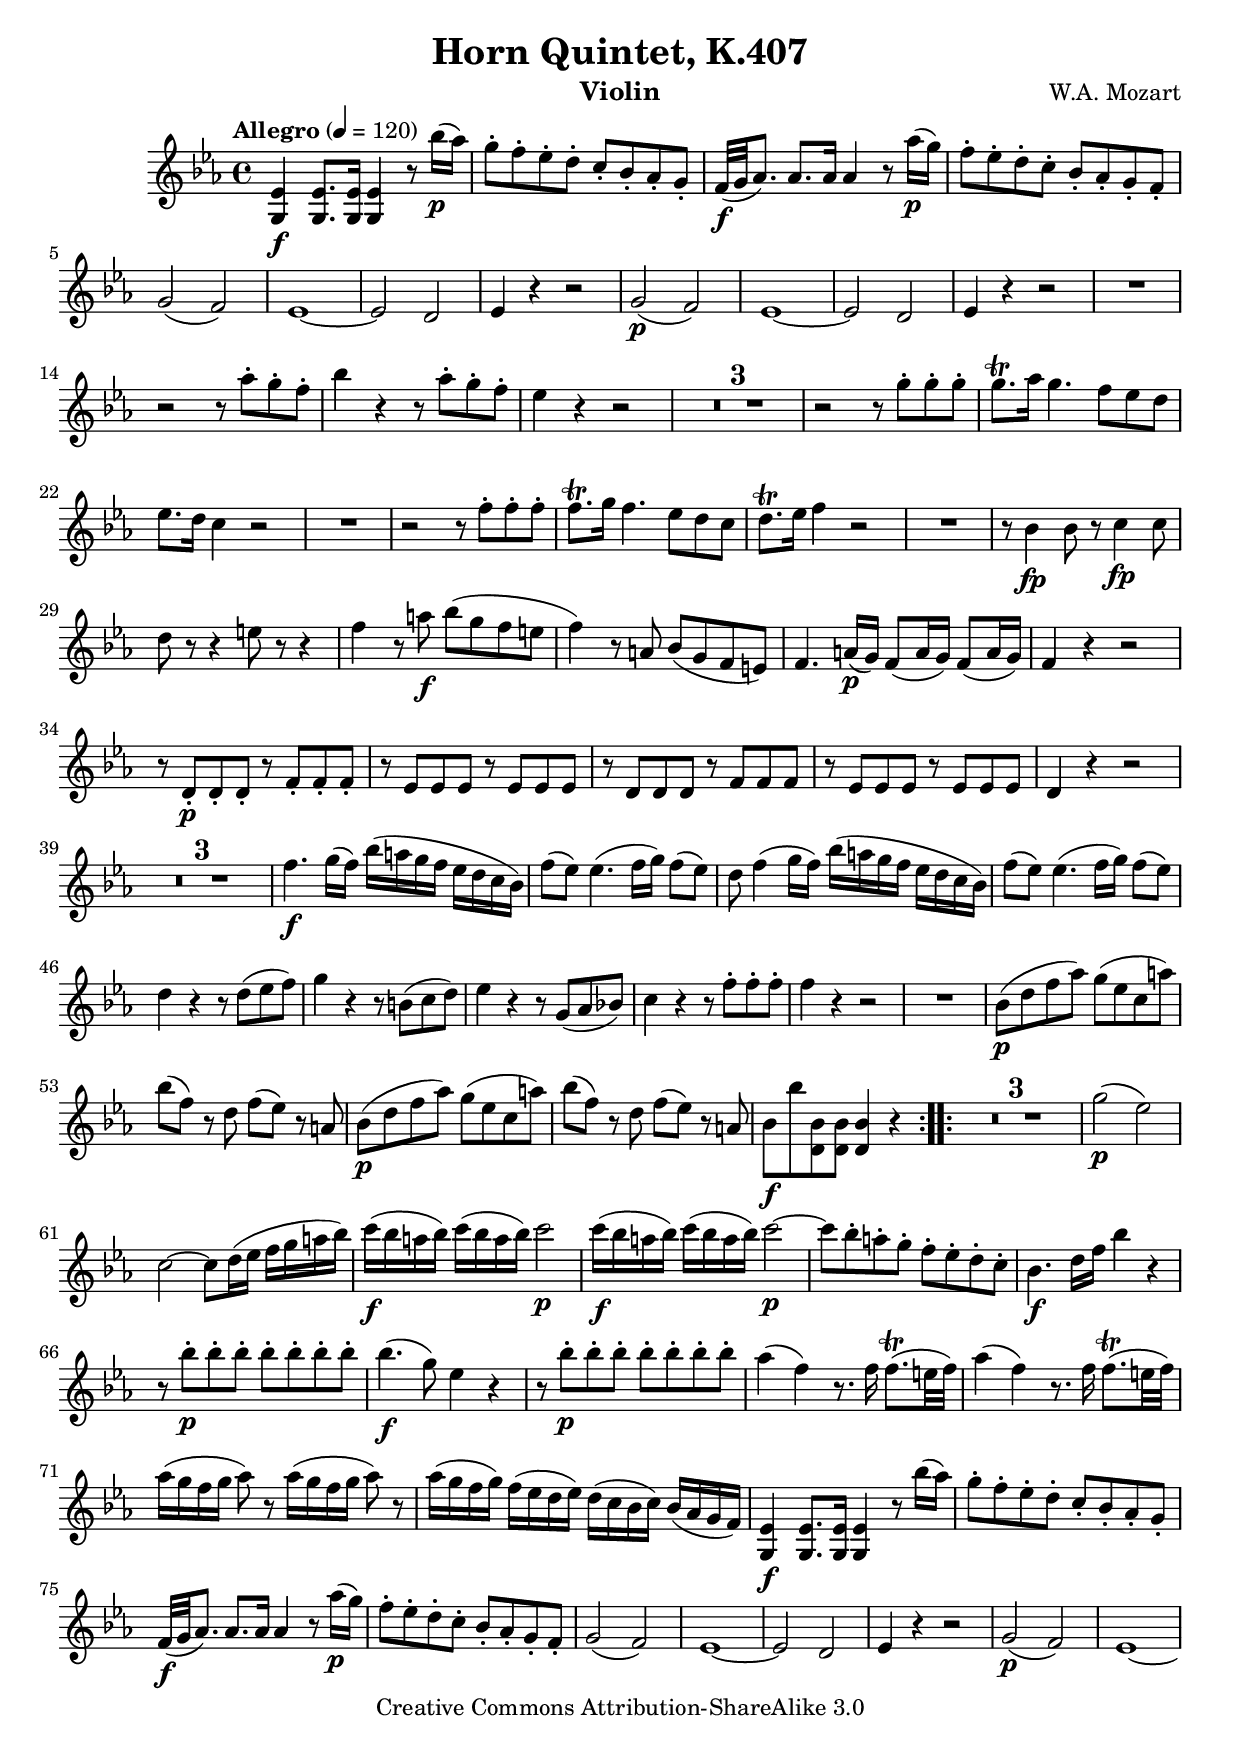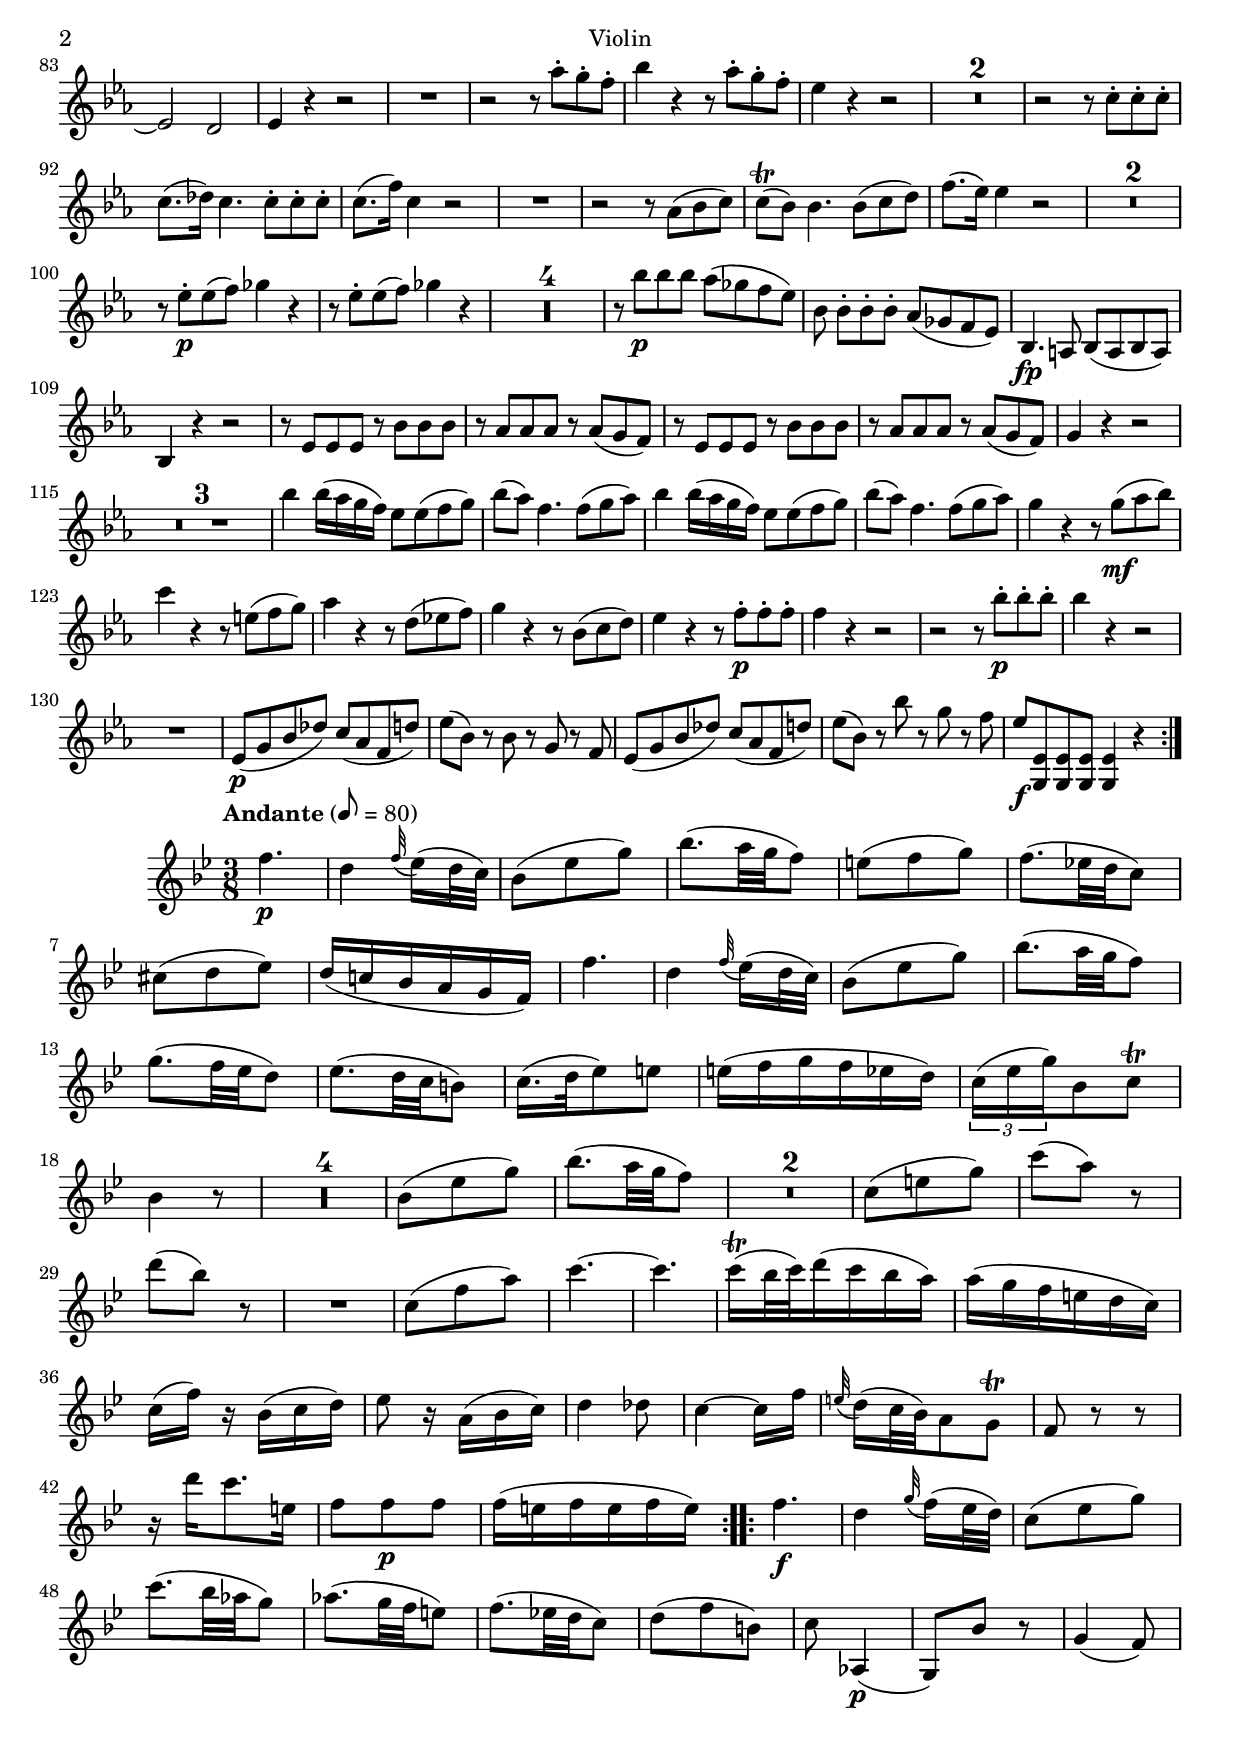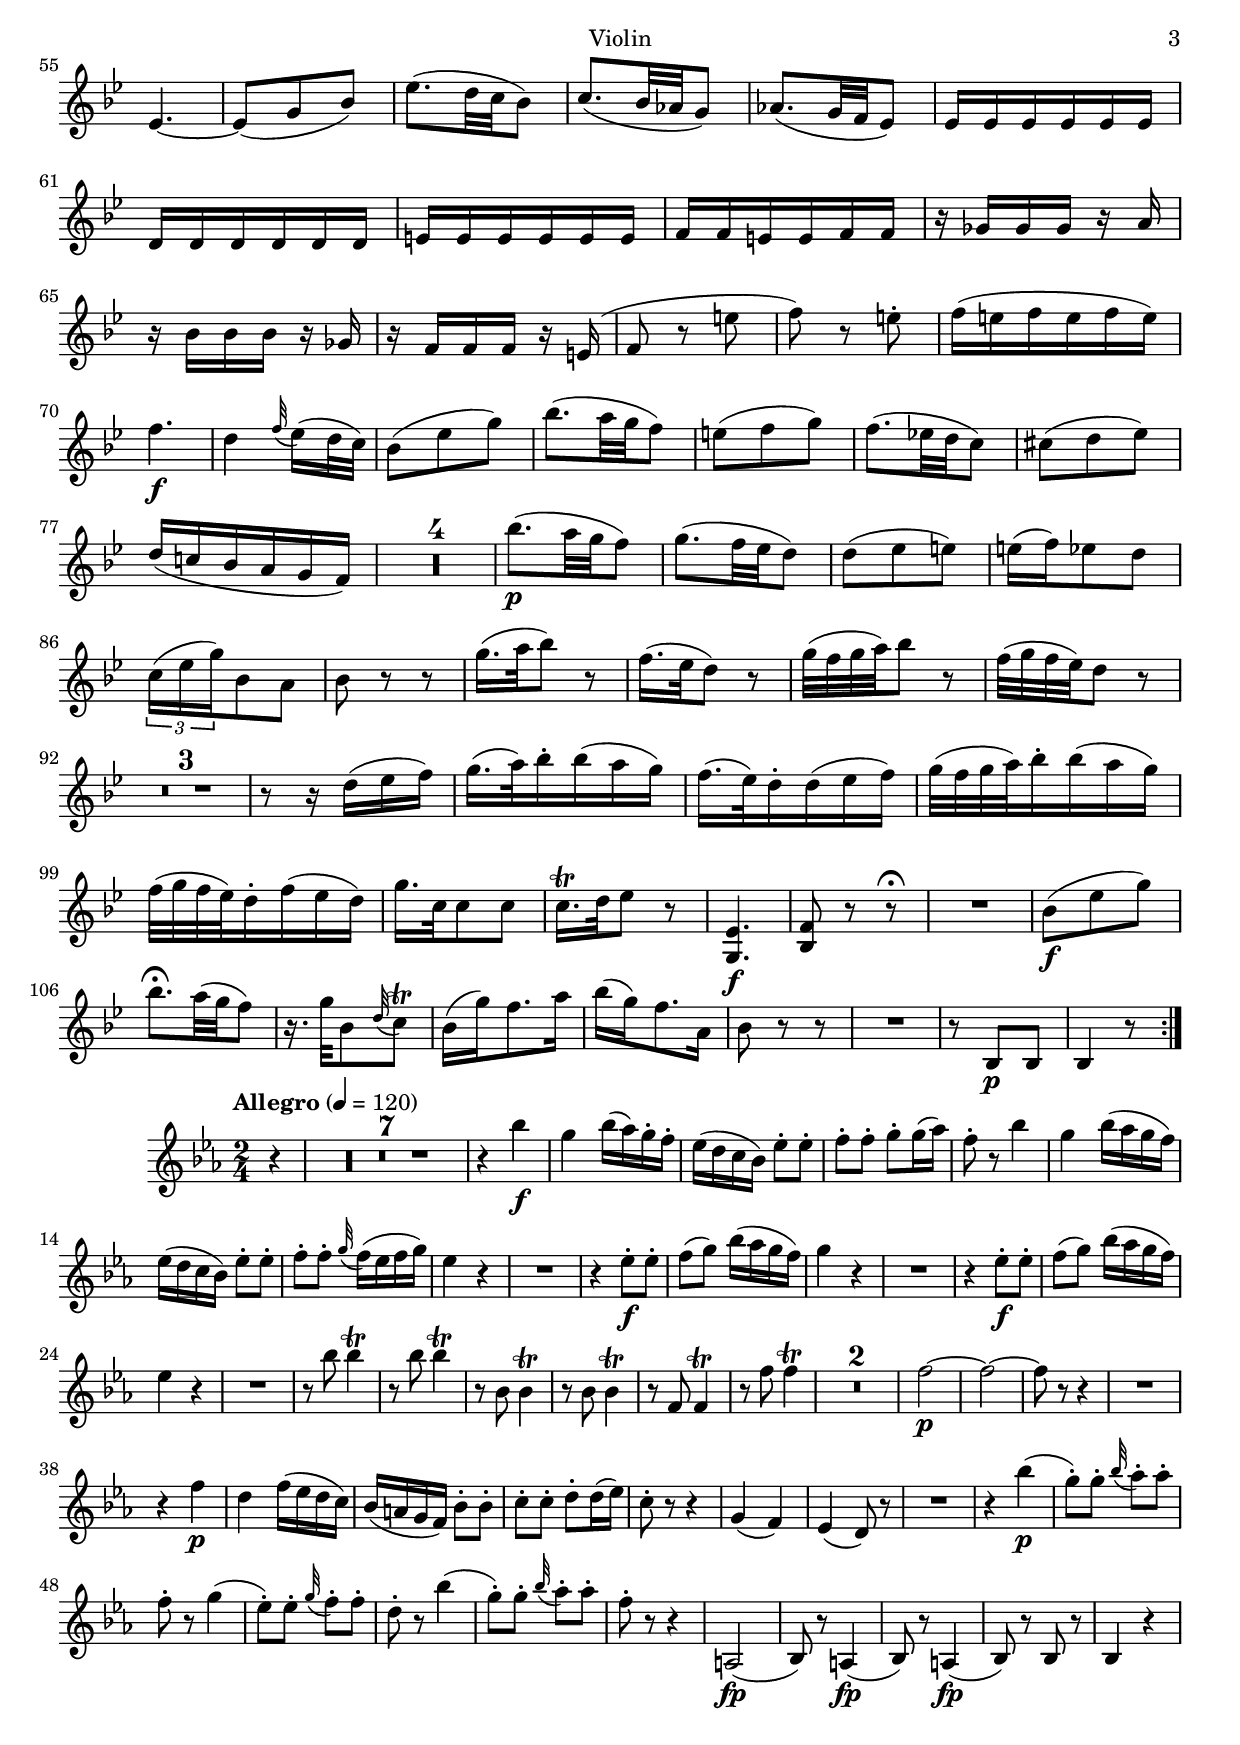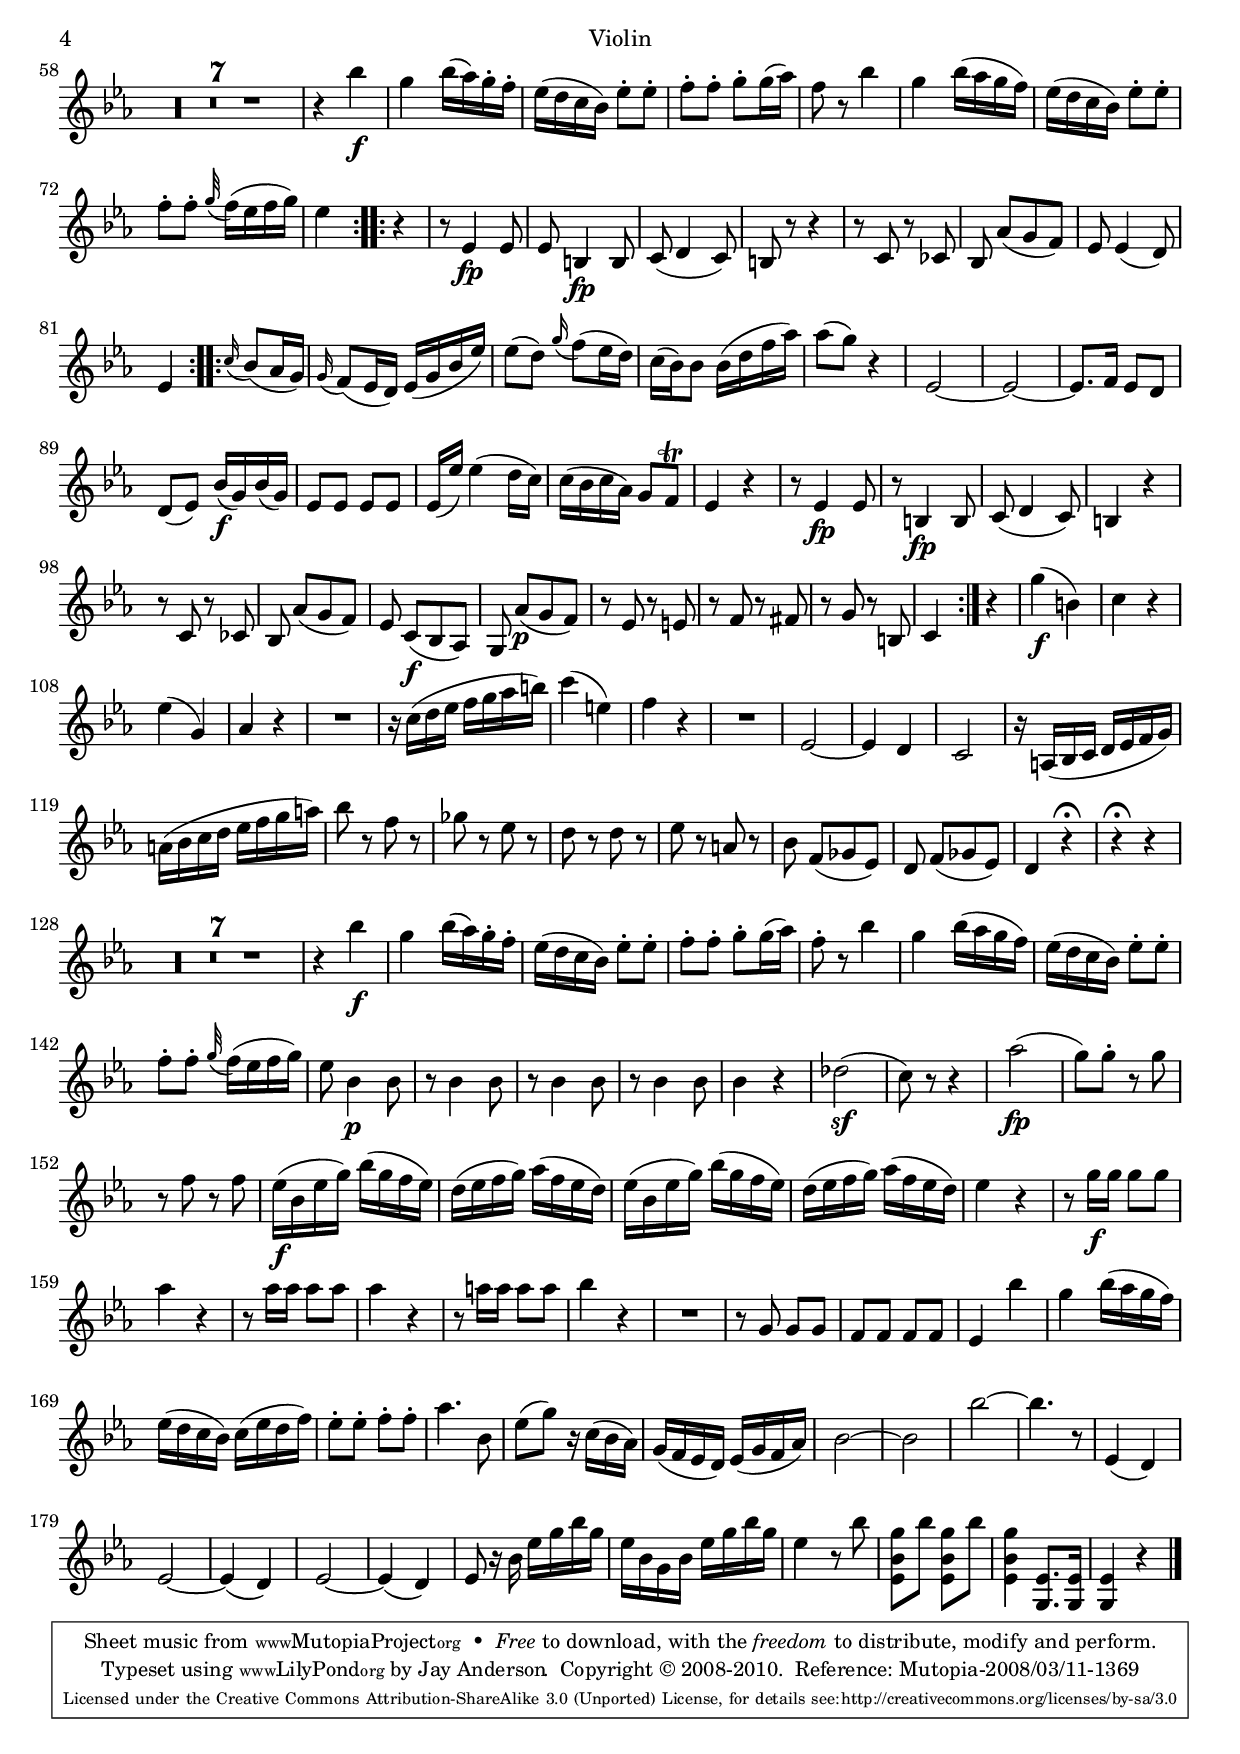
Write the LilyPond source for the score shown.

\version "2.13.18"

\include "defs.ily" 
\version "2.13.18"

violinMvtI = \relative c'
{
  \key ees \major
  <ees g,>4\f <ees g,>8. <ees g,>16 <ees g,>4 r8 bes''16(\p aes) |
  g8-. f-. ees-. d-. c-. bes-. aes-. g-. |
  f32(\f g aes8.) aes aes16 aes4 r8 aes'16(\p g) |
  f8-. ees-. d-. c-. bes-. aes-. g-. f-. |
  g2( f) |
  ees1~ |
  ees2 d |
  ees4 r r2 |
  g2(\p f) |
  ees1~ |
  ees2 d |
  ees4 r r2 |
  R1 |
  r2 r8 aes'-. g-. f-. |
  bes4 r r8 aes-. g-. f-. |
  ees4 r r2 |
  R1*3 |
  r2 r8 g-. g-. g-. |
  g8.\trill aes16 g4. f8 ees d |
  ees8. d16 c4 r2 |
  R1 |
  r2 r8 f-. f-. f-. |
  f8.\trill g16 f4. ees8 d c |
  d8.\trill ees16 f4 r2 |
  R1 |
  r8 bes,4\fp bes8 r c4\fp c8 |
  d8 r r4 e8 r r4 |
  f4 r8 a\f bes( g f e |
  f4) r8 a, bes( g f e) |
  f4. a16(\p g) f8( a16 g) f8( a16 g) |
  f4 r r2 |
  r8 d-.\p d-. d-. r f-. f-. f-. |
  r ees ees ees r ees ees ees |
  r d d d r f f f |
  r ees ees ees r ees ees ees |
  d4 r r2 |
  R1*3 |
  f'4.\f g16( f) bes( a g f ees d c bes) |
  f'8( ees) ees4.( f16 g) f8( ees) |
  d8 f4( g16 f) bes( a g f ees d c bes) |
  f'8( ees) ees4.( f16 g) f8( ees) |
  d4 r r8 d( ees f) |
  g4 r r8 b,( c d) |
  ees4 r r8 g,( aes bes) |
  c4 r r8 f-. f-. f-. |
  f4 r r2 |
  R1 |
  \repeat unfold 2
  {
    bes,8(\p d f aes) g( ees c a') |
    bes( f) r d f( ees) r a, |
  }
  bes\f bes' <bes, d,> <bes d,> <bes d,>4 r |

  %repeat
  R1*3 |
  g'2(\p ees) |
  c2~ c8 d16( ees f g a bes) |
  c16(\f bes a bes) c( bes a bes) c2\p |
  c16(\f bes a bes) c( bes a bes) c2~\p |
  c8 bes-. a-. g-. f-. ees-. d-. c-. |
  bes4.\f d16 f bes4 r |
  r8 bes-.\p \repeat unfold 6 {bes-.} |
  bes4.(\f g8) ees4 r |
  r8 bes'-.\p \repeat unfold 6 {bes-.} |
  \repeat unfold 2
  {
    aes4( f) r8. f16 f8.(\trill e32 f) |
  }
  aes16( g f g aes8) r aes16( g f g aes8) r |
  aes16( g f g) f( ees d es) d( c bes c) bes( aes g f) |
  <ees g,>4\f <ees g,>8. <ees g,>16 <ees g,>4 r8 bes''16( aes) |
  g8-. f-. ees-. d-. c-. bes-. aes-. g-. |
  f32(\f g aes8.) aes aes16 aes4 r8 aes'16(\p g) |
  f8-. ees-. d-. c-. bes-. aes-. g-. f-. |
  g2( f) |
  ees1~ |
  ees2 d |
  ees4 r r2 |
  g2(\p f) |
  ees1~ |
  ees2 d |
  ees4 r r2 |
  R1 |
  r2 r8 aes'-. g-. f-. |
  bes4 r r8 aes-. g-. f-. |
  ees4 r r2 |
  R1*2 |
  r2 r8 c-. c-. c-. |
  c8.( des16) c4. c8-. c-. c-. |
  c8.( f16) c4 r2 |
  R1 |
  r2 r8 aes( bes c) |
  c(\trill bes) bes4. bes8( c d) |
  f8.( ees16) ees4 r2 |
  R1*2 |
  r8 ees-.\p ees( f) ges4 r |
  r8 ees-. ees( f) ges4 r |
  R1*4 |
  r8 bes\p bes bes aes( ges f ees) |
  bes bes[-. bes-. bes]-. aes( ges f ees) |
  bes4.\fp a8 bes( a bes a) |
  bes4 r r2 |
  r8 ees ees ees r bes' bes bes |
  r aes aes aes r aes( g f) |
  r ees ees ees r bes' bes bes |
  r aes aes aes r aes( g f) |
  g4 r r2 |
  R1*3 |
  \repeat unfold 2
  {
    bes'4 bes16( aes g f) ees8 ees( f g) |
    bes8( aes) f4. f8( g aes) |
  }
  g4 r r8 g(\mf aes bes) |
  c4 r r8 e,( f g) |
  aes4 r r8 d,( ees f) |
  g4 r r8 bes,( c d) |
  ees4 r r8 f-.\p f-. f-. |
  f4 r r2 |
  r2 r8 bes-.\p bes-. bes-. |
  bes4 r r2 |
  R1 |
  ees,,8(\p g bes des) c( aes f d') |
  ees( bes) r bes r g r f |
  ees8( g bes des) c( aes f d') |
  ees( bes) r bes' r g r f |
  ees\f <ees, g,> <ees g,> <ees g,> <ees g,>4 r |
}

violinMvtII = \relative c''
{
  \key bes \major
  f4.\p |
  d4 \appoggiatura f32 ees16( d32 c) |
  bes8( ees g) |
  bes8.( a32 g f8) |
  e8( f g) |
  f8.( ees32 d c8) |
  cis( d ees) |
  d16( c bes a g f) |
  f'4. |
  d4 \appoggiatura f32 ees16( d32 c) |
  bes8( ees g) |
  bes8.( a32 g f8) |
  g8.( f32 ees d8) |
  ees8.( d32 c b8) |
  c16.( d32 ees8) e |
  e16( f g f ees d) |
  \times 2/3 {c16( ees g)} bes,8 c\trill |
  bes4 r8 |
  R4.*4 |
  bes8( ees g) |
  bes8.( a32 g f8) |
  R4.*2 |
  c8( e g) |
  c( a) r |
  d( bes) r |
  R4. |
  c,8( f a) |
  c4.~ |
  c4. |
  c16(\trill bes32 c) d16( c bes a) |
  a16( g f e d c) |
  c( f) r bes,( c d) |
  ees8 r16 a,( bes c) |
  d4 des8 |
  c4~ c16 f |
  \appoggiatura e32 d16( c32 bes) a8 g\trill |
  f r r |
  r16 d'' c8. e,16 |
  f8 f\p f |
  f16( e f e f e) |

  %repeat
  f4.\f |
  d4 \appoggiatura g32 f16( ees32 d) |
  c8( ees g) |
  c8.( bes32 aes g8) |
  aes8.( g32 f e8) |
  f8.( ees32 d c8) |
  d( f b,) |
  c aes,4(\p |
  g8) bes' r |
  g4( f8) |
  ees4.~ |
  ees8( g bes) |
  ees8.( d32 c bes8) |
  c8.( bes32 aes g8) |
  aes8.( g32 f ees8) |
  \repeat unfold 6 ees16 |
  \repeat unfold 6 d |
  \repeat unfold 6 e |
  f f e e f f |
  r ges ges ges r a |
  r bes bes bes r ges |
  r f f f r e( |
  f8 r e'( |
  f) r e-. |
  f16( e f e f e) |
  f4.\f |
  d4 \appoggiatura f32 ees16( d32 c) |
  bes8( ees g) |
  bes8.( a32 g f8) |
  e8( f g) |
  f8.( ees32 d c8) |
  cis8( d ees) |
  d16( c bes a g f) |
  R4.*4 |
  bes'8.(\p a32 g f8) |
  g8.( f32 ees d8) |
  d( ees e) |
  e16( f) ees8 d |
  \times 2/3 {c16( ees g)} bes,8 a |
  bes r r |
  g'16.( a32 bes8) r |
  f16.( ees32 d8) r |
  g32( f g a) bes8 r |
  f32( g f ees) d8 r |
  R4.*3 |
  r8 r16 d( ees f) |
  g16.( a32) bes16-. bes( a g) |
  f16.( ees32) d16-. d( ees f) |
  g32( f g a) bes16-. bes( a g) |
  f32( g f ees) d16-. f( ees d) |
  g16. c,32 c8 c |
  c16.\trill d32 ees8 r |
  <ees, g,>4.\f |
  <f bes,>8 r r\fermata |
  R4. |
  bes8(\f ees g) |
  bes8.\fermata a32( g f8) |
  r16. g32 bes,8 \appoggiatura d32 c8\trill |
  %NOTE: The f8. is different from the source. This matches the following horn echo.
  bes16( g') f8. a16 |
  bes16( g) f8. a,16 |
  bes8 r r |
  R4. |
  r8 bes,\p bes |
  bes4 r8 |
}

violinMvtIII = \relative c'''
{
  \key ees \major
  r4
  R2*7 |
  r4 bes\f |
  g bes16( aes) g-. f-. |
  ees( d c bes) ees8-. ees-. |
  f-. f-. g-. g16( aes) |
  f8-. r bes4 |
  g bes16( aes g f) |
  ees( d c bes) ees8-. ees-. |
  f-. f-. \appoggiatura g32 f16( ees f g) |
  ees4 r |
  R2 |
  r4 ees8-.\f ees-. |
  f( g) bes16( aes g f) |
  g4 r |
  R2 |
  r4 ees8-.\f ees-. |
  f( g) bes16( aes g f) |
  ees4 r |
  R2 |
  \repeat unfold 2 {r8 bes' bes4\trill |}
  \repeat unfold 2 {r8 bes, bes4\trill |}
  r8 f f4\trill |
  r8 f' f4\trill |
  R2*2 |
  f2~\p | f~ | f8 r r4 |
  R2 |
  r4 f\p |
  d f16( ees d c) |
  bes( a g f) bes8-. bes-. |
  c-. c-. d-. d16( ees) |
  c8-. r r4 |
  g4( f) |
  ees( d8) r |
  R2 |
  r4 bes''(\p |
  g8-.) g-. \appoggiatura bes32 aes8-. aes-. |
  f-. r g4( |
  ees8-.) ees-. \appoggiatura g32 f8-. f-. |
  d-. r bes'4( |
  g8-.) g-. \appoggiatura bes32 aes8-. aes-. |
  f8-. r r4 |
  a,,2(\fp |
  bes8) r a4(\fp |
  bes8) r a4(\fp |
  bes8) r bes r |
  bes4 r |
  R2*7 |
  r4 bes''\f |
  g bes16( aes) g-. f-. |
  ees( d c bes) ees8-. ees-. |
  f-. f-. g-. g16( aes) |
  f8 r bes4 |
  g bes16( aes g f) |
  ees( d c bes) ees8-. ees-. |
  f-. f-. \appoggiatura g32 f16( ees f g) |
  ees4

  %repeat
  r4 |
  r8 ees,4\fp ees8 |
  ees8 b4\fp b8 |
  c8( d4 c8) |
  b8 r r4 |
  r8 c r ces |
  bes aes'[( g f]) |
  ees8 ees4( d8) |
  ees4

  %repeat
  \appoggiatura c'16 bes8( aes16 g) |
  \appoggiatura g16 f8( ees16 d) ees( g bes ees) |
  ees8( d) \appoggiatura g16 f8( ees16 d) |
  c16( bes) bes8 bes16( d f aes) |
  aes8( g) r4 |
  ees,2~ | ees~ |
  ees8. f16 ees8 d |
  d( ees) bes'16(\f g) bes( g) |
  ees8 ees ees ees |
  ees16( ees') ees4( d16 c) |
  c( bes c aes) g8 f\trill |
  ees4 r |
  r8 ees4\fp ees8 |
  r8 b4\fp b8 |
  c8( d4 c8) |
  b4 r |
  r8 c r ces |
  bes aes'[( g f]) |
  ees c[(\f bes aes]) |
  g aes'[(\p g f]) |
  r ees r e |
  r f r fis |
  r g r b, |
  c4

  %repeat
  r4 |
  g''(\f b,) |
  c r |
  ees( g,) |
  aes r |
  R2 |
  r16 c( d ees f g aes b) |
  c4( e,) |
  f r |
  R2 |
  ees,2~ |
  ees4 d |
  c2 |
  r16 a( bes c d ees f g) |
  a( bes c d ees f g a) |
  bes8 r f r |
  ges r ees r |
  d r d r |
  ees r a, r |
  bes f[( ges ees]) |
  d f[( ges ees]) |
  d4 r\fermata |
  r\fermata r |
  R2*7 |
  r4 bes''\f |
  g bes16( aes) g-. f-. |
  ees( d c bes) ees8-. ees-. |
  f-. f-. g-. g16( aes) |
  f8-. r bes4 |
  g bes16( aes g f) |
  ees( d c bes) ees8-. ees-. |
  f-. f-. \appoggiatura g32 f16( ees f g) |
  ees8 bes4\p bes8 |
  \repeat unfold 3 {r8 bes4 bes8 |}
  bes4 r |
  des2(\sf |
  c8) r r4 |
  aes'2(\fp |
  g8) g-. r g |
  r f r f |
  ees16(\f bes ees g) bes( g f ees) |
  d( ees f g) aes( f ees d) |
  ees16( bes ees g) bes( g f ees) |
  d( ees f g) aes( f ees d) |
  ees4 r |
  r8 g16\f g g8 g |
  aes4 r |
  r8 aes16 aes aes8 aes |
  aes4 r |
  r8 a16 a a8 a |
  bes4 r |
  R2 |
  r8 g, g g |
  f f f f |
  ees4 bes'' |
  g4 bes16( aes g f) |
  ees( d c bes) c( ees d f) |
  ees8-. ees-. f-. f-. |
  aes4. bes,8 |
  ees8( g) r16 c,( bes aes) |
  g( f ees d) ees( g f aes) |
  bes2~ | bes |
  bes'~ | bes4. r8 |
  ees,,4( d) |
  ees2~ |
  ees4( d) |
  ees2~ |
  ees4( d) |
  ees8 r16 bes' ees g bes g |
  ees bes g bes ees g bes g |
  ees4 r8 bes' |
  <g bes, ees,> bes8 <g bes, ees,> bes8 |
  <g bes, ees,>4 <ees, g,>8. <ees g,>16 |
  <ees g,>4 r |
}
 

instrument = "Violin"

notesMvtI = \violinMvtI
notesMvtII = \violinMvtII
notesMvtIII = \violinMvtIII

\version "2.13.18"

\include "defs.ily"

\book
{
  \include "header.ily"
  \score
  {
    \new Staff { << \notesMvtI \outlineMvtI >> }
  }
  \score
  {
    \new Staff { << \notesMvtII \outlineMvtII >> }
  }
  \score
  {
    \new Staff { << \notesMvtIII \outlineMvtIII >> }
  }
}

